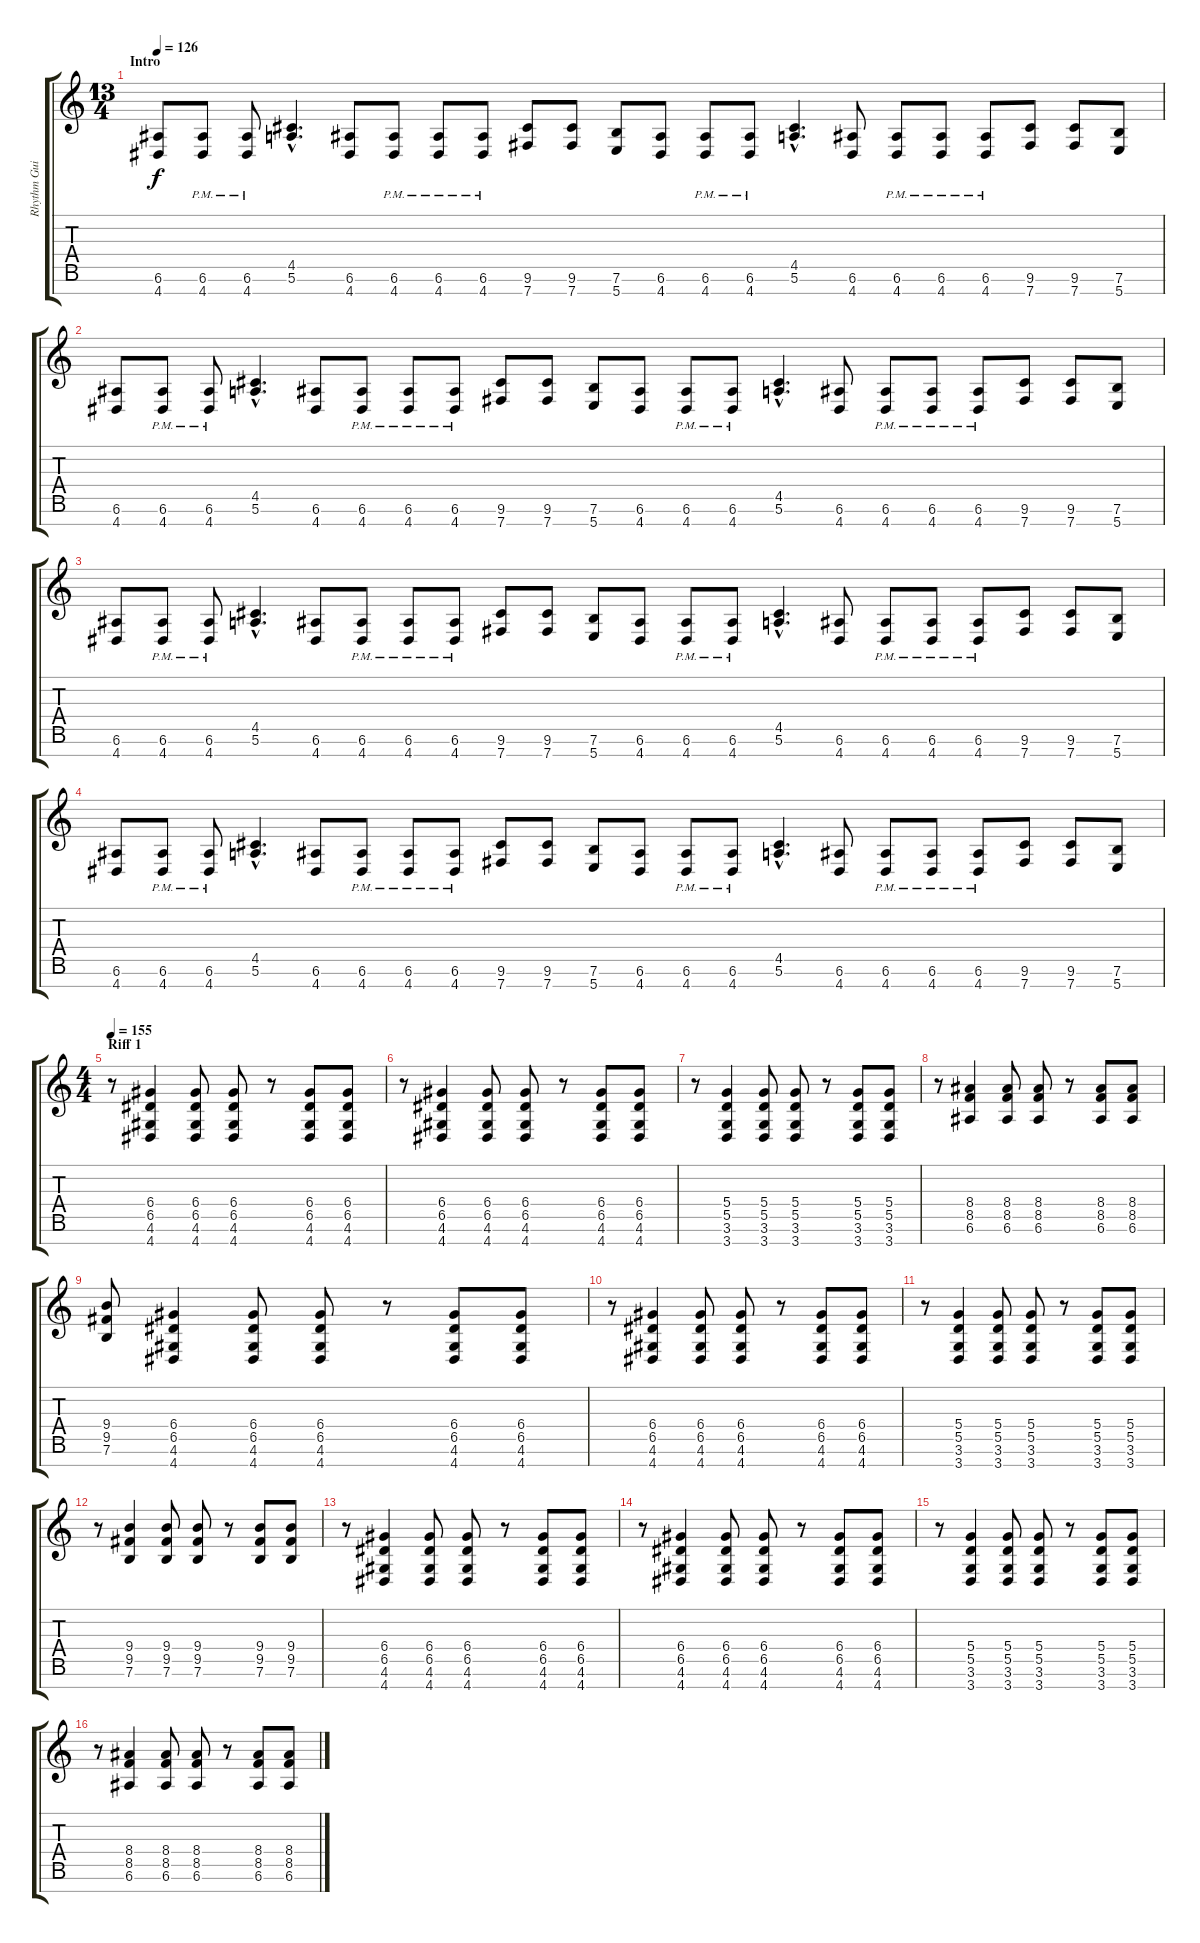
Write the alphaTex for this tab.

\track ("Rhythm Guitar R" "Rhythm Gui") {instrument distortionguitar}
\staff {score tabs}
\tuning (E4 B3 G3 D3 A2 E2 B1) {hide}
\ts (13 4)
\section ("" "Intro")
\tempo 126
\clef g2
\ks c
(6.6 4.7).8{dy f instrument distortionguitar} (6.6{pm} 4.7{pm}).8 (6.6{pm} 4.7{pm}).8 (4.5{hac} 5.6{hac}).4{d} (6.6 4.7).8 (6.6{pm} 4.7{pm}).8 (6.6{pm} 4.7{pm}).8 (6.6{pm} 4.7{pm}).8 (9.6 7.7).8 (9.6 7.7).8 (7.6 5.7).8 (6.6 4.7).8 (6.6{pm} 4.7{pm}).8 (6.6{pm} 4.7{pm}).8 (4.5{hac} 5.6{hac}).4{d} (6.6 4.7).8 (6.6{pm} 4.7{pm}).8 (6.6{pm} 4.7{pm}).8 (6.6{pm} 4.7{pm}).8 (9.6 7.7).8 (9.6 7.7).8 (7.6 5.7).8 |
(6.6 4.7).8 (6.6{pm} 4.7{pm}).8 (6.6{pm} 4.7{pm}).8 (4.5{hac} 5.6{hac}).4{d} (6.6 4.7).8 (6.6{pm} 4.7{pm}).8 (6.6{pm} 4.7{pm}).8 (6.6{pm} 4.7{pm}).8 (9.6 7.7).8 (9.6 7.7).8 (7.6 5.7).8 (6.6 4.7).8 (6.6{pm} 4.7{pm}).8 (6.6{pm} 4.7{pm}).8 (4.5{hac} 5.6{hac}).4{d} (6.6 4.7).8 (6.6{pm} 4.7{pm}).8 (6.6{pm} 4.7{pm}).8 (6.6{pm} 4.7{pm}).8 (9.6 7.7).8 (9.6 7.7).8 (7.6 5.7).8 |
(6.6 4.7).8 (6.6{pm} 4.7{pm}).8 (6.6{pm} 4.7{pm}).8 (4.5{hac} 5.6{hac}).4{d} (6.6 4.7).8 (6.6{pm} 4.7{pm}).8 (6.6{pm} 4.7{pm}).8 (6.6{pm} 4.7{pm}).8 (9.6 7.7).8 (9.6 7.7).8 (7.6 5.7).8 (6.6 4.7).8 (6.6{pm} 4.7{pm}).8 (6.6{pm} 4.7{pm}).8 (4.5{hac} 5.6{hac}).4{d} (6.6 4.7).8 (6.6{pm} 4.7{pm}).8 (6.6{pm} 4.7{pm}).8 (6.6{pm} 4.7{pm}).8 (9.6 7.7).8 (9.6 7.7).8 (7.6 5.7).8 |
(6.6 4.7).8 (6.6{pm} 4.7{pm}).8 (6.6{pm} 4.7{pm}).8 (4.5{hac} 5.6{hac}).4{d} (6.6 4.7).8 (6.6{pm} 4.7{pm}).8 (6.6{pm} 4.7{pm}).8 (6.6{pm} 4.7{pm}).8 (9.6 7.7).8 (9.6 7.7).8 (7.6 5.7).8 (6.6 4.7).8 (6.6{pm} 4.7{pm}).8 (6.6{pm} 4.7{pm}).8 (4.5{hac} 5.6{hac}).4{d} (6.6 4.7).8 (6.6{pm} 4.7{pm}).8 (6.6{pm} 4.7{pm}).8 (6.6{pm} 4.7{pm}).8 (9.6 7.7).8 (9.6 7.7).8 (7.6 5.7).8 |
\ts (4 4)
\section ("" "Riff 1")
\tempo 155
r.8 (6.4 6.5 4.6 4.7).4 (6.4 6.5 4.6 4.7).8 (6.4 6.5 4.6 4.7).8 r.8 (6.4 6.5 4.6 4.7).8 (6.4 6.5 4.6 4.7).8 |
r.8 (6.4 6.5 4.6 4.7).4 (6.4 6.5 4.6 4.7).8 (6.4 6.5 4.6 4.7).8 r.8 (6.4 6.5 4.6 4.7).8 (6.4 6.5 4.6 4.7).8 |
r.8 (5.4 5.5 3.6 3.7).4 (5.4 5.5 3.6 3.7).8 (5.4 5.5 3.6 3.7).8 r.8 (5.4 5.5 3.6 3.7).8 (5.4 5.5 3.6 3.7).8 |
r.8 (8.4 8.5 6.6).4 (8.4 8.5 6.6).8 (8.4 8.5 6.6).8 r.8 (8.4 8.5 6.6).8 (8.4 8.5 6.6).8 |
(9.4 9.5 7.6).8 (6.4 6.5 4.6 4.7).4 (6.4 6.5 4.6 4.7).8 (6.4 6.5 4.6 4.7).8 r.8 (6.4 6.5 4.6 4.7).8 (6.4 6.5 4.6 4.7).8 |
r.8 (6.4 6.5 4.6 4.7).4 (6.4 6.5 4.6 4.7).8 (6.4 6.5 4.6 4.7).8 r.8 (6.4 6.5 4.6 4.7).8 (6.4 6.5 4.6 4.7).8 |
r.8 (5.4 5.5 3.6 3.7).4 (5.4 5.5 3.6 3.7).8 (5.4 5.5 3.6 3.7).8 r.8 (5.4 5.5 3.6 3.7).8 (5.4 5.5 3.6 3.7).8 |
r.8 (9.4 9.5 7.6).4 (9.4 9.5 7.6).8 (9.4 9.5 7.6).8 r.8 (9.4 9.5 7.6).8 (9.4 9.5 7.6).8 |
r.8 (6.4 6.5 4.6 4.7).4 (6.4 6.5 4.6 4.7).8 (6.4 6.5 4.6 4.7).8 r.8 (6.4 6.5 4.6 4.7).8 (6.4 6.5 4.6 4.7).8 |
r.8 (6.4 6.5 4.6 4.7).4 (6.4 6.5 4.6 4.7).8 (6.4 6.5 4.6 4.7).8 r.8 (6.4 6.5 4.6 4.7).8 (6.4 6.5 4.6 4.7).8 |
r.8 (5.4 5.5 3.6 3.7).4 (5.4 5.5 3.6 3.7).8 (5.4 5.5 3.6 3.7).8 r.8 (5.4 5.5 3.6 3.7).8 (5.4 5.5 3.6 3.7).8 |
r.8 (8.4 8.5 6.6).4 (8.4 8.5 6.6).8 (8.4 8.5 6.6).8 r.8 (8.4 8.5 6.6).8 (8.4 8.5 6.6).8
